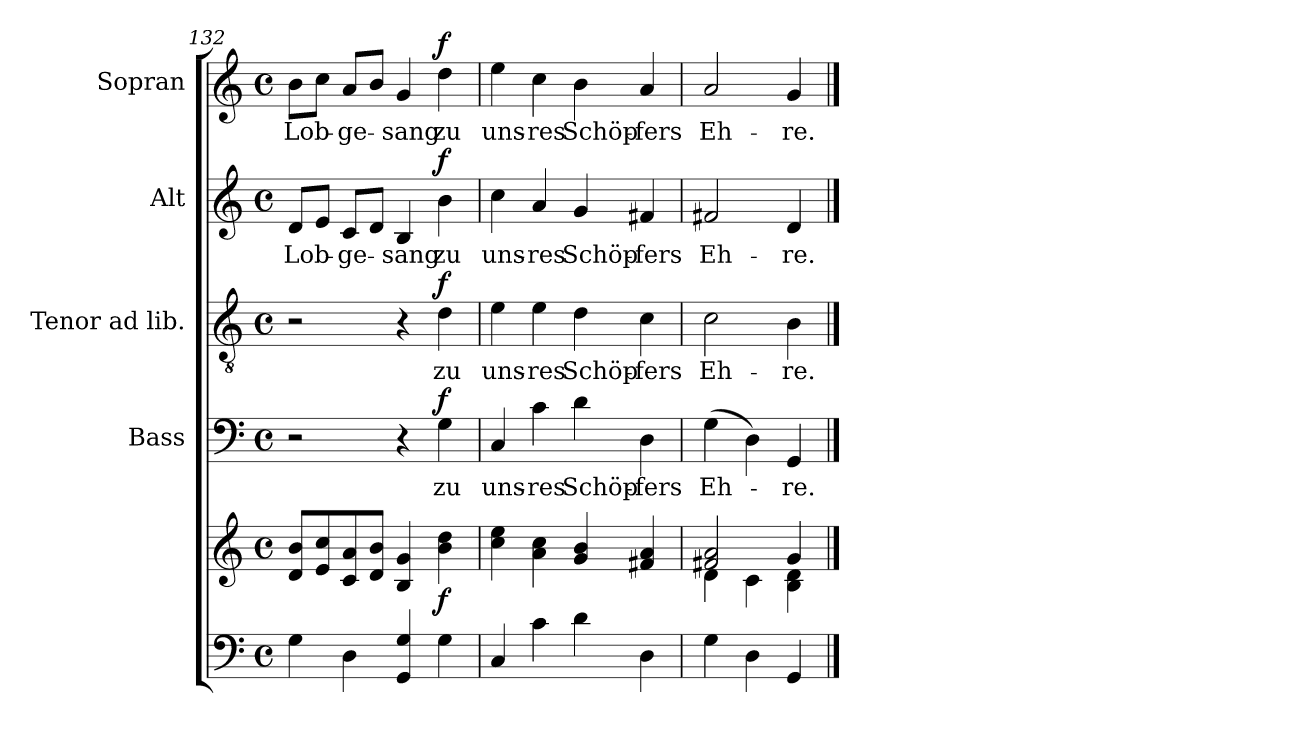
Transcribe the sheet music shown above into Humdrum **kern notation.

**kern	**kern	**dynam	**kern	**text	**dynam	**kern	**text	**dynam	**kern	**text	**dynam	**kern	**text	**dynam
*part5	*part5	*part5	*part4	*part4	*part4	*part3	*part3	*part3	*part2	*part2	*part2	*part1	*part1	*part1
*staff6	*staff5	*staff5/6	*staff4	*staff4	*staff4	*staff3	*staff3	*staff3	*staff2	*staff2	*staff2	*staff1	*staff1	*staff1
*	*	*	*I"Bass	*	*	*I"Tenor ad lib.	*	*	*I"Alt	*	*	*I"Sopran	*	*
*	*	*	*I'B.	*	*	*I'T.	*	*	*I'A.	*	*	*I'S.	*	*
*clefF4	*clefG2	*	*clefF4	*	*	*clefGv2	*	*	*clefG2	*	*	*clefG2	*	*
*k[]	*k[]	*	*k[]	*	*	*k[]	*	*	*k[]	*	*	*k[]	*	*
*C:	*C:	*	*C:	*	*	*C:	*	*	*C:	*	*	*C:	*	*
*M4/4	*M4/4	*	*M4/4	*	*	*M4/4	*	*	*M4/4	*	*	*M4/4	*	*
*met(c)	*met(c)	*	*met(c)	*	*	*met(c)	*	*	*met(c)	*	*	*met(c)	*	*
=132	=132	=132	=132	=132	=132	=132	=132	=132	=132	=132	=132	=132	=132	=132
!	!	!	!	!	!	!	!	!	!	!LO:LY:b	!	!	!LO:LY:b	!
4G\	8d/ 8b/L	.	2r	.	.	2r	.	.	8d/L	Lob-	.	8b\L	Lob-	.
.	8e/ 8cc/	.	.	.	.	.	.	.	8e/J	.	.	8cc\J	.	.
!	!	!	!	!	!	!	!	!	!	!LO:LY:b	!	!	!LO:LY:b	!
4D\	8c/ 8a/	.	.	.	.	.	.	.	8c/L	-ge-	.	8a/L	-ge-	.
.	8d/ 8b/J	.	.	.	.	.	.	.	8d/J	.	.	8b/J	.	.
!	!	!	!	!	!	!	!	!	!	!LO:LY:b	!	!	!LO:LY:b	!
4GG/ 4G/	4B/ 4g/	.	4r	.	.	4r	.	.	4B/	-sang	.	4g/	-sang	.
!	!	!LO:DY:b	!	!LO:LY:b	!LO:DY:a	!	!LO:LY:b	!LO:DY:a	!	!LO:LY:b	!LO:DY:a	!	!LO:LY:b	!LO:DY:a
4G\	4b\ 4dd\	f	4G\	zu	f	4d\	zu	f	4b\	zu	f	4dd\	zu	f
=133	=133	=133	=133	=133	=133	=133	=133	=133	=133	=133	=133	=133	=133	=133
!	!	!	!	!LO:LY:b	!	!	!LO:LY:b	!	!	!LO:LY:b	!	!	!LO:LY:b	!
4C/	4cc\ 4ee\	.	4C/	uns-	.	4e\	uns-	.	4cc\	uns-	.	4ee\	uns-	.
!	!	!	!	!LO:LY:b	!	!	!LO:LY:b	!	!	!LO:LY:b	!	!	!LO:LY:b	!
4c\	4a\ 4cc\	.	4c\	-res	.	4e\	-res	.	4a/	-res	.	4cc\	-res	.
!	!	!	!	!LO:LY:b	!	!	!LO:LY:b	!	!	!LO:LY:b	!	!	!LO:LY:b	!
4d\	4g/ 4b/	.	4d\	Schöp-	.	4d\	Schöp-	.	4g/	Schöp-	.	4b\	Schöp-	.
!	!	!	!	!LO:LY:b	!	!	!LO:LY:b	!	!	!LO:LY:b	!	!	!LO:LY:b	!
4D\	4f#X/ 4a/	.	4D\	-fers	.	4c\	-fers	.	4f#X/	-fers	.	4a/	-fers	.
=134	=134	=134	=134	=134	=134	=134	=134	=134	=134	=134	=134	=134	=134	=134
*	*^	*	*	*	*	*	*	*	*	*	*	*	*	*
!	!	!	!	!	!LO:LY:b	!	!	!LO:LY:b	!	!	!LO:LY:b	!	!	!LO:LY:b	!
4G\	2f#X/ 2a/	4d\	.	(>4G\	Eh-	.	2c\	Eh-	.	2f#X/	Eh-	.	2a/	Eh-	.
4D\	.	4c\	.	4D\)	.	.	.	.	.	.	.	.	.	.	.
!	!	!	!	!	!LO:LY:b	!	!	!LO:LY:b	!	!	!LO:LY:b	!	!	!LO:LY:b	!
4GG/	4g/	4B\ 4d\	.	4GG/	-re.	.	4B\	-re.	.	4d/	-re.	.	4g/	-re.	.
*	*v	*v	*	*	*	*	*	*	*	*	*	*	*	*	*
==	==	==	==	==	==	==	==	==	==	==	==	==	==	==
*-	*-	*-	*-	*-	*-	*-	*-	*-	*-	*-	*-	*-	*-	*-
